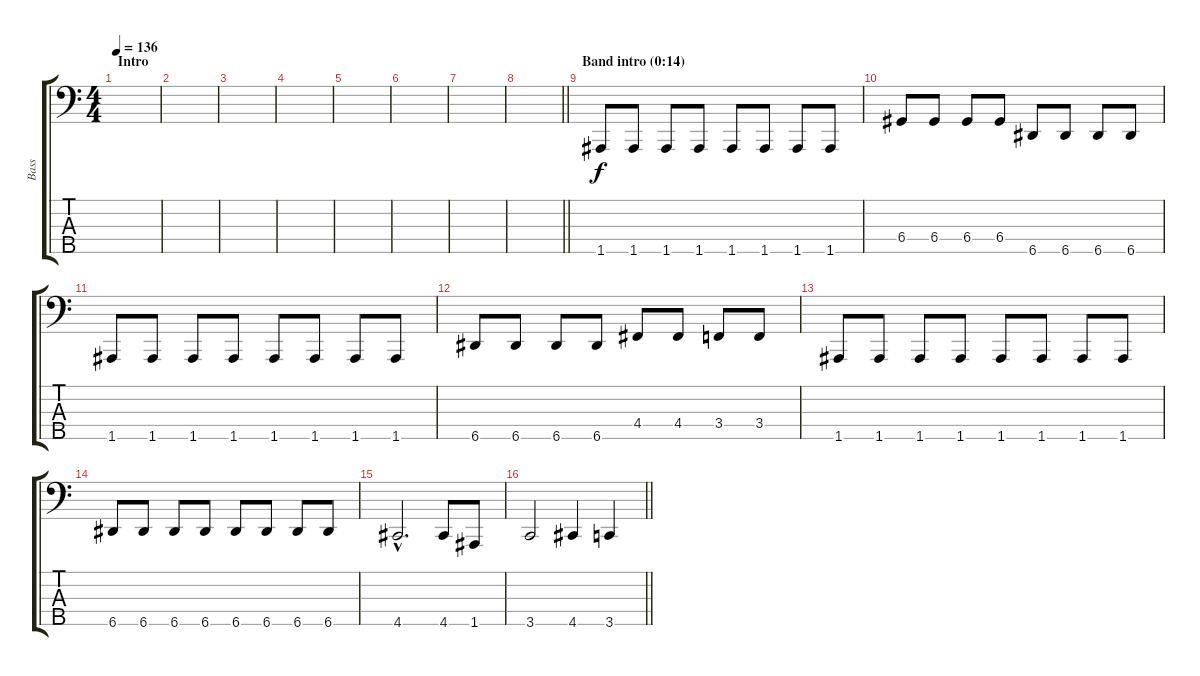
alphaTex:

\track ("Bass" "Bass") {instrument electricbassfinger}
\staff {score tabs}
\tuning (F2 C2 G1 D1 A0) {hide}
\ts (4 4)
\section ("" "Intro")
\tempo 136
\clef f4
\ks c
|
|
|
|
|
|
|
\barLineRight lightlight
|
\section ("" "Band intro (0:14)")
1.5.8 1.5.8 1.5.8 1.5.8 1.5.8 1.5.8 1.5.8 1.5.8 |
6.4.8 6.4.8 6.4.8 6.4.8 6.5.8 6.5.8 6.5.8 6.5.8 |
1.5.8 1.5.8 1.5.8 1.5.8 1.5.8 1.5.8 1.5.8 1.5.8 |
6.5.8 6.5.8 6.5.8 6.5.8 4.4.8 4.4.8 3.4.8 3.4.8 |
1.5.8 1.5.8 1.5.8 1.5.8 1.5.8 1.5.8 1.5.8 1.5.8 |
6.5.8 6.5.8 6.5.8 6.5.8 6.5.8 6.5.8 6.5.8 6.5.8 |
4.5{hac}.2{d} 4.5.8 1.5.8 |
\barLineRight lightlight
3.5.2 4.5.4 3.5.4
